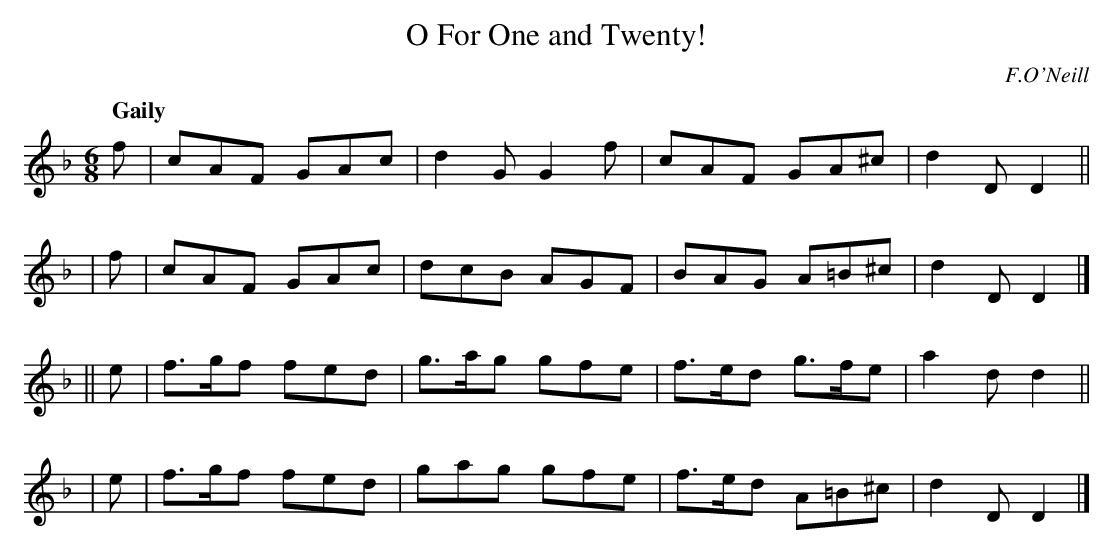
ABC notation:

X:1
T: O For One and Twenty!
O: F.O'Neill
Q: "Gaily"
M: 6/8
L: 1/8
K: F	% and Dm
   f | cAF  GAc | d2G  G2f | cAF  GA^c  | d2D D2 ||
|  f | cAF  GAc | dcB  AGF | BAG  A=B^c | d2D D2 |]
|| e | f>gf fed | g>ag gfe | f>ed g>fe  | a2d d2 ||
|  e | f>gf fed | gag  gfe | f>ed A=B^c | d2D D2 |]
